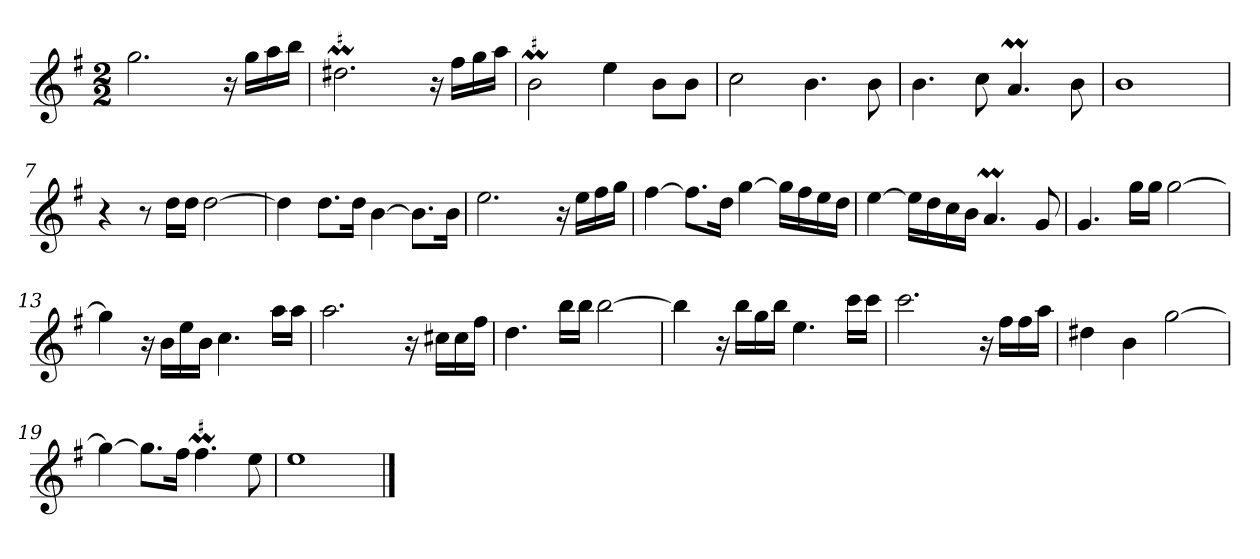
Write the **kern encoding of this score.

**kern
*part1
*staff1
*clefG2
*k[f#]
*e:
*M2/2
*MM120
=1
2.gg
16r
16gg\LL
16aa\
16bb\JJ
=2
!LO:MOR:acc=#
2.dd#XM
16r
16ff#\LL
16gg\
16aa\JJ
=3
!LO:MOR:acc=#
2bM
4ee
8b\L
8b\J
=4
2cc
4.b
8b
=5
4.b
8cc
4.aM
8b
=6
1b
=7
4r
8r
16dd\LL
16dd\JJ
[2dd
=8
4dd]
8.dd\L
16dd\Jk
[4b
8.b\L]
16b\Jk
=9
2.ee
16r
16ee\LL
16ff#\
16gg\JJ
=10
[4ff#
8.ff#\L]
16dd\Jk
[4gg
16gg\LL]
16ff#\
16ee\
16dd\JJ
=11
[4ee
16ee\LL]
16dd\
16cc\
16b\JJ
4.aM
8g
=12
4.g
16gg\LL
16gg\JJ
[2gg
=13
4gg]
16r
16b\LL
16ee\
16b\JJ
4.cc
16aa\LL
16aa\JJ
=14
2.aa
16r
16cc#X\LL
16cc#\
16ff#\JJ
=15
4.dd
16bb\LL
16bb\JJ
[2bb
=16
4bb]
16r
16bb\LL
16gg\
16bb\JJ
4.ee
16ccc\LL
16ccc\JJ
=17
2.ccc
16r
16ff#\LL
16ff#\
16aa\JJ
=18
4dd#X
4b
[2gg
=19
4gg_
8.gg\L]
16ff#\Jk
!LO:MOR:acc=#
4.ff#M
8ee
=20
1ee
==
*-
